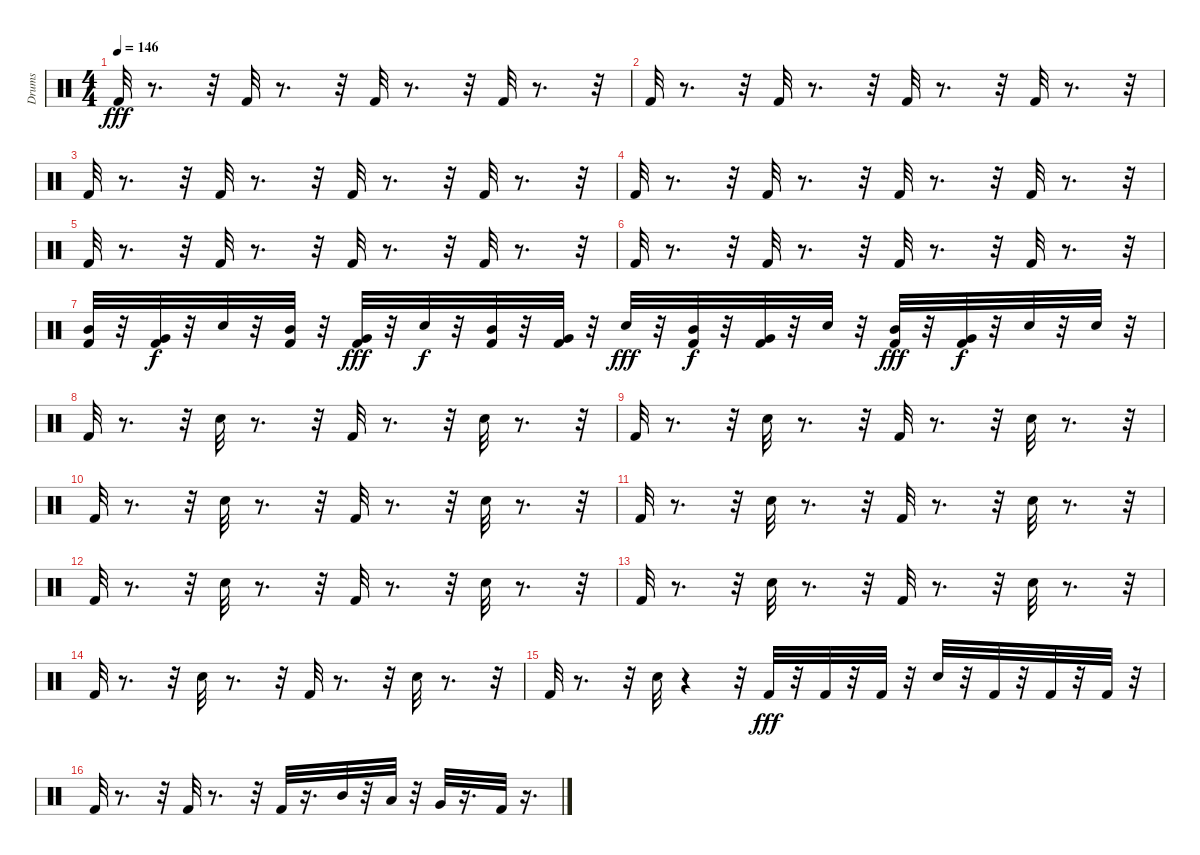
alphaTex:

\track ("Drums" "Drums") {instrument percussion}
\staff {score}
\articulation defaults
\ts (4 4)
\tempo 146
\clef neutral
\ks c "Kick (hit) 2".32{dy fff}
r.8{d} r.32 "Kick (hit) 2".32 r.8{d} r.32 "Kick (hit) 2".32 r.8{d} r.32 "Kick (hit) 2".32 r.8{d} r.32 |
"Kick (hit) 2".32 r.8{d} r.32 "Kick (hit) 2".32 r.8{d} r.32 "Kick (hit) 2".32 r.8{d} r.32 "Kick (hit) 2".32 r.8{d} r.32 |
"Kick (hit) 2".32 r.8{d} r.32 "Kick (hit) 2".32 r.8{d} r.32 "Kick (hit) 2".32 r.8{d} r.32 "Kick (hit) 2".32 r.8{d} r.32 |
"Kick (hit) 2".32 r.8{d} r.32 "Kick (hit) 2".32 r.8{d} r.32 "Kick (hit) 2".32 r.8{d} r.32 "Kick (hit) 2".32 r.8{d} r.32 |
"Kick (hit) 2".32 r.8{d} r.32 "Kick (hit) 2".32 r.8{d} r.32 "Kick (hit) 2".32 r.8{d} r.32 "Kick (hit) 2".32 r.8{d} r.32 |
"Kick (hit) 2".32 r.8{d} r.32 "Kick (hit) 2".32 r.8{d} r.32 "Kick (hit) 2".32 r.8{d} r.32 "Kick (hit) 2".32 r.8{d} r.32 |
("Kick (hit) 2" "Mid Tom (hit)").32 r.32 ("Kick (hit) 2" "Very Low Tom (hit)").32{dy f} r.32 "Snare (hit) 2".32 r.32 ("Kick (hit) 2" "Mid Tom (hit)").32 r.32 ("Kick (hit) 2" "Very Low Tom (hit)").32{dy fff} r.32 "Snare (hit) 2".32{dy f} r.32 ("Kick (hit) 2" "Mid Tom (hit)").32 r.32 ("Kick (hit) 2" "Very Low Tom (hit)").32 r.32 "Snare (hit) 2".32{dy fff} r.32 ("Kick (hit) 2" "Mid Tom (hit)").32{dy f} r.32 ("Kick (hit) 2" "Very Low Tom (hit)").32 r.32 "Snare (hit) 2".32 r.32 ("Kick (hit) 2" "Mid Tom (hit)").32{dy fff} r.32 ("Kick (hit) 2" "Very Low Tom (hit)").32{dy f} r.32 "Snare (hit) 2".32 r.32 "Snare (hit) 2".32 r.32 |
"Kick (hit) 2".32 r.8{d} r.32 "Snare (hit) 2".32 r.8{d} r.32 "Kick (hit) 2".32 r.8{d} r.32 "Snare (hit) 2".32 r.8{d} r.32 |
"Kick (hit) 2".32 r.8{d} r.32 "Snare (hit) 2".32 r.8{d} r.32 "Kick (hit) 2".32 r.8{d} r.32 "Snare (hit) 2".32 r.8{d} r.32 |
"Kick (hit) 2".32 r.8{d} r.32 "Snare (hit) 2".32 r.8{d} r.32 "Kick (hit) 2".32 r.8{d} r.32 "Snare (hit) 2".32 r.8{d} r.32 |
"Kick (hit) 2".32 r.8{d} r.32 "Snare (hit) 2".32 r.8{d} r.32 "Kick (hit) 2".32 r.8{d} r.32 "Snare (hit) 2".32 r.8{d} r.32 |
"Kick (hit) 2".32 r.8{d} r.32 "Snare (hit) 2".32 r.8{d} r.32 "Kick (hit) 2".32 r.8{d} r.32 "Snare (hit) 2".32 r.8{d} r.32 |
"Kick (hit) 2".32 r.8{d} r.32 "Snare (hit) 2".32 r.8{d} r.32 "Kick (hit) 2".32 r.8{d} r.32 "Snare (hit) 2".32 r.8{d} r.32 |
"Kick (hit) 2".32 r.8{d} r.32 "Snare (hit) 2".32 r.8{d} r.32 "Kick (hit) 2".32 r.8{d} r.32 "Snare (hit) 2".32 r.8{d} r.32 |
"Kick (hit) 2".32 r.8{d} r.32 "Snare (hit) 2".32 r.4 r.32 "Kick (hit) 2".32{dy fff} r.32 "Kick (hit) 2".32 r.32 "Kick (hit) 2".32 r.32 "Snare (hit) 2".32 r.32 "Kick (hit) 2".32 r.32 "Kick (hit) 2".32 r.32 "Kick (hit) 2".32 r.32 |
"Kick (hit) 2".32 r.8{d} r.32 "Kick (hit) 2".32 r.8{d} r.32 "Kick (hit) 2".32 r.16{d} "Mid Tom (hit)".32 r.32 "Low Tom (hit)".32 r.32 "Very Low Tom (hit)".32 r.16{d} "Kick (hit) 2".32 r.16{d}
